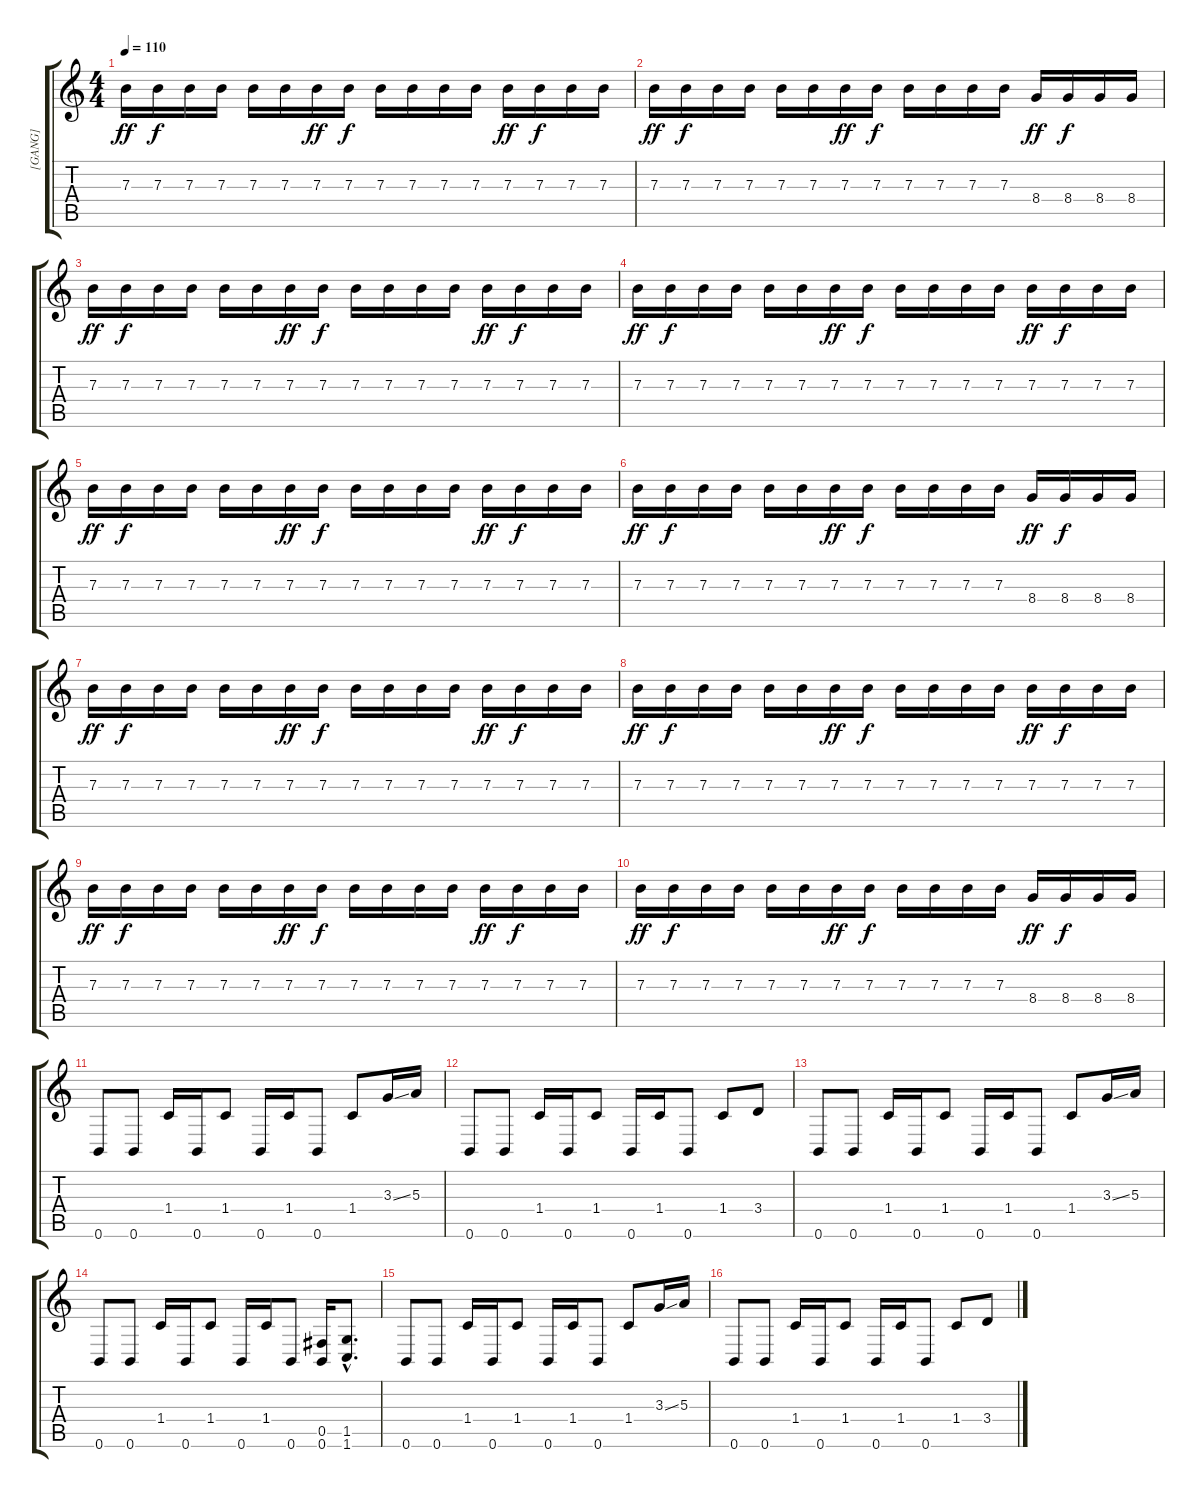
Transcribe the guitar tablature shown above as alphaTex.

\track ("[GANG]" "[GANG]") {instrument distortionguitar}
\staff {score tabs}
\tuning (Db4 Ab3 E3 B2 Gb2 B1) {hide}
\ts (4 4)
\tempo 110
\clef g2
\ks c
7.3.16{dy ff} 7.3.16{dy f} 7.3.16 7.3.16 7.3.16 7.3.16 7.3.16{dy ff} 7.3.16{dy f} 7.3.16 7.3.16 7.3.16 7.3.16 7.3.16{dy ff} 7.3.16{dy f} 7.3.16 7.3.16 |
7.3.16{dy ff} 7.3.16{dy f} 7.3.16 7.3.16 7.3.16 7.3.16 7.3.16{dy ff} 7.3.16{dy f} 7.3.16 7.3.16 7.3.16 7.3.16 8.4.16{dy ff} 8.4.16{dy f} 8.4.16 8.4.16 |
7.3.16{dy ff} 7.3.16{dy f} 7.3.16 7.3.16 7.3.16 7.3.16 7.3.16{dy ff} 7.3.16{dy f} 7.3.16 7.3.16 7.3.16 7.3.16 7.3.16{dy ff} 7.3.16{dy f} 7.3.16 7.3.16 |
7.3.16{dy ff} 7.3.16{dy f} 7.3.16 7.3.16 7.3.16 7.3.16 7.3.16{dy ff} 7.3.16{dy f} 7.3.16 7.3.16 7.3.16 7.3.16 7.3.16{dy ff} 7.3.16{dy f} 7.3.16 7.3.16 |
7.3.16{dy ff} 7.3.16{dy f} 7.3.16 7.3.16 7.3.16 7.3.16 7.3.16{dy ff} 7.3.16{dy f} 7.3.16 7.3.16 7.3.16 7.3.16 7.3.16{dy ff} 7.3.16{dy f} 7.3.16 7.3.16 |
7.3.16{dy ff} 7.3.16{dy f} 7.3.16 7.3.16 7.3.16 7.3.16 7.3.16{dy ff} 7.3.16{dy f} 7.3.16 7.3.16 7.3.16 7.3.16 8.4.16{dy ff} 8.4.16{dy f} 8.4.16 8.4.16 |
7.3.16{dy ff} 7.3.16{dy f} 7.3.16 7.3.16 7.3.16 7.3.16 7.3.16{dy ff} 7.3.16{dy f} 7.3.16 7.3.16 7.3.16 7.3.16 7.3.16{dy ff} 7.3.16{dy f} 7.3.16 7.3.16 |
7.3.16{dy ff} 7.3.16{dy f} 7.3.16 7.3.16 7.3.16 7.3.16 7.3.16{dy ff} 7.3.16{dy f} 7.3.16 7.3.16 7.3.16 7.3.16 7.3.16{dy ff} 7.3.16{dy f} 7.3.16 7.3.16 |
7.3.16{dy ff} 7.3.16{dy f} 7.3.16 7.3.16 7.3.16 7.3.16 7.3.16{dy ff} 7.3.16{dy f} 7.3.16 7.3.16 7.3.16 7.3.16 7.3.16{dy ff} 7.3.16{dy f} 7.3.16 7.3.16 |
7.3.16{dy ff} 7.3.16{dy f} 7.3.16 7.3.16 7.3.16 7.3.16 7.3.16{dy ff} 7.3.16{dy f} 7.3.16 7.3.16 7.3.16 7.3.16 8.4.16{dy ff} 8.4.16{dy f} 8.4.16 8.4.16 |
0.6.8 0.6.8 1.4.16 0.6.16 1.4.8 0.6.16 1.4.16 0.6.8 1.4.8 3.3{ss}.16 5.3.16 |
0.6.8 0.6.8 1.4.16 0.6.16 1.4.8 0.6.16 1.4.16 0.6.8 1.4.8 3.4.8 |
0.6.8 0.6.8 1.4.16 0.6.16 1.4.8 0.6.16 1.4.16 0.6.8 1.4.8 3.3{ss}.16 5.3.16 |
0.6.8 0.6.8 1.4.16 0.6.16 1.4.8 0.6.16 1.4.16 0.6.8 (0.5 0.6).16 (1.5{hac} 1.6{hac}).8{d} |
0.6.8 0.6.8 1.4.16 0.6.16 1.4.8 0.6.16 1.4.16 0.6.8 1.4.8 3.3{ss}.16 5.3.16 |
0.6.8 0.6.8 1.4.16 0.6.16 1.4.8 0.6.16 1.4.16 0.6.8 1.4.8 3.4.8
